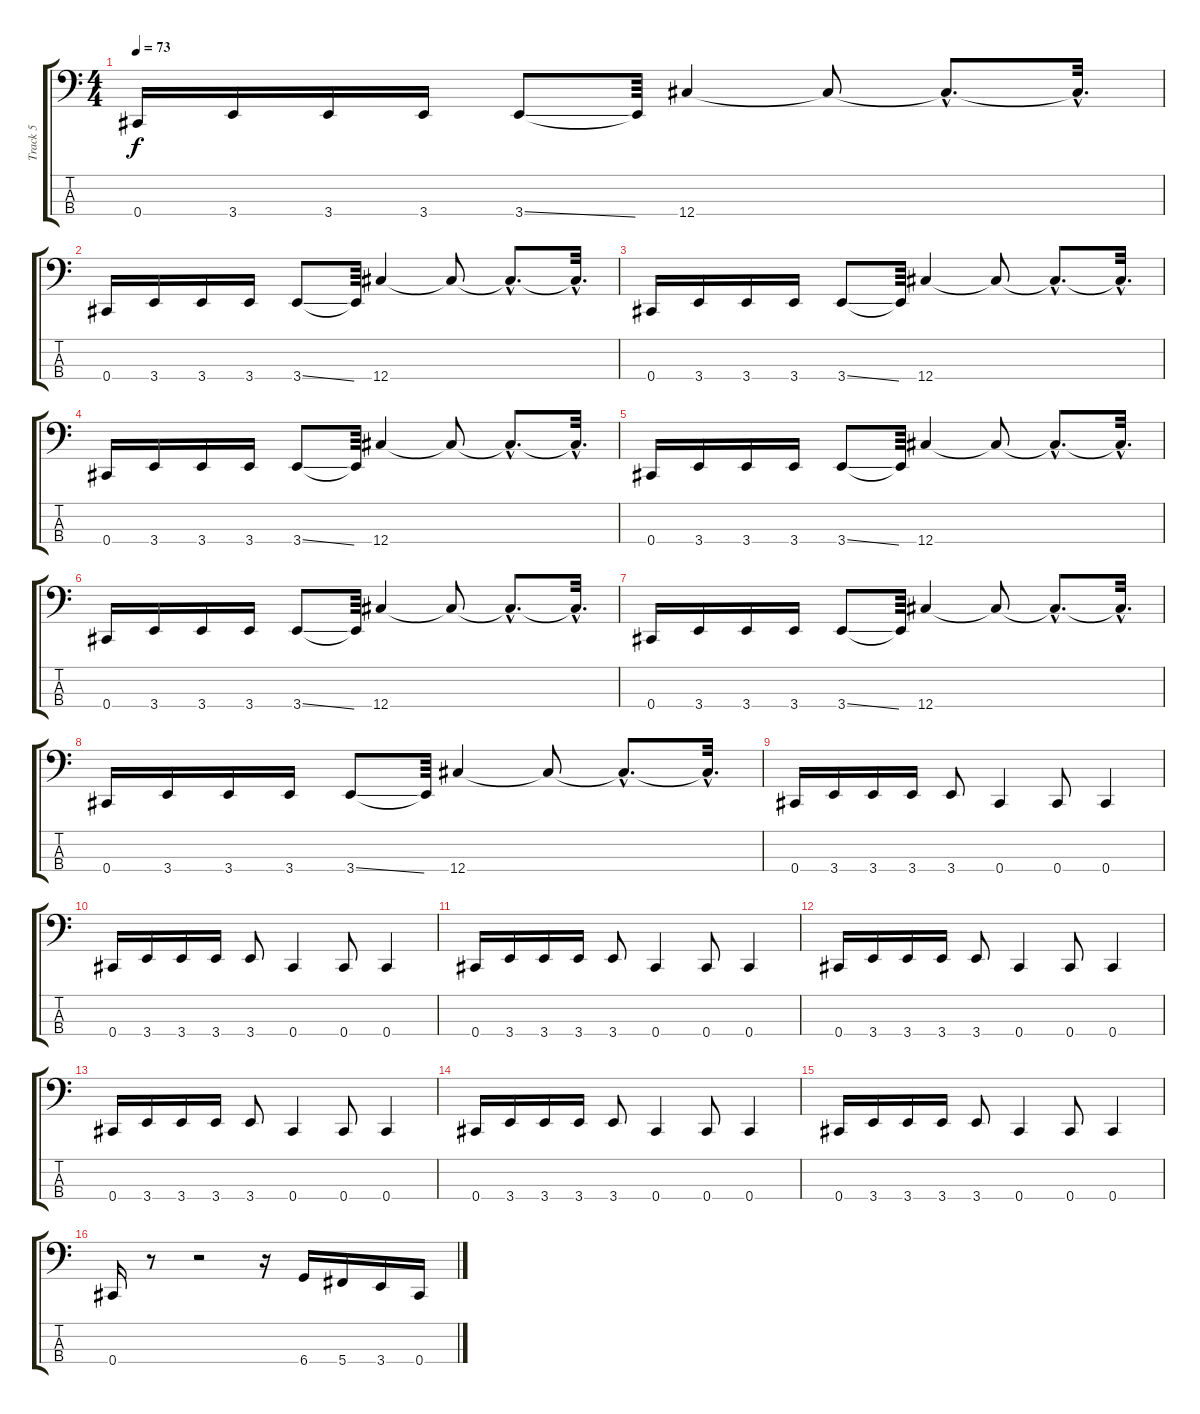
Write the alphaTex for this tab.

\track ("Track 5" "Track 5") {instrument electricbassfinger}
\staff {score tabs}
\tuning (Gb2 Db2 Ab1 Db1) {hide}
\ts (4 4)
\tempo 73
\clef f4
\ks c
0.4.16{dy f instrument electricbassfinger} 3.4.16 3.4.16 3.4.16 3.4{ss}.8 3.4{t}.64 12.4.4 12.4{t}.8 12.4{hac t}.8{d} 12.4{hac t}.32{d} |
0.4.16 3.4.16 3.4.16 3.4.16 3.4{ss}.8 3.4{t}.64 12.4.4 12.4{t}.8 12.4{hac t}.8{d} 12.4{hac t}.32{d} |
0.4.16 3.4.16 3.4.16 3.4.16 3.4{ss}.8 3.4{t}.64 12.4.4 12.4{t}.8 12.4{hac t}.8{d} 12.4{hac t}.32{d} |
0.4.16 3.4.16 3.4.16 3.4.16 3.4{ss}.8 3.4{t}.64 12.4.4 12.4{t}.8 12.4{hac t}.8{d} 12.4{hac t}.32{d} |
0.4.16 3.4.16 3.4.16 3.4.16 3.4{ss}.8 3.4{t}.64 12.4.4 12.4{t}.8 12.4{hac t}.8{d} 12.4{hac t}.32{d} |
0.4.16 3.4.16 3.4.16 3.4.16 3.4{ss}.8 3.4{t}.64 12.4.4 12.4{t}.8 12.4{hac t}.8{d} 12.4{hac t}.32{d} |
0.4.16 3.4.16 3.4.16 3.4.16 3.4{ss}.8 3.4{t}.64 12.4.4 12.4{t}.8 12.4{hac t}.8{d} 12.4{hac t}.32{d} |
0.4.16 3.4.16 3.4.16 3.4.16 3.4{ss}.8 3.4{t}.64 12.4.4 12.4{t}.8 12.4{hac t}.8{d} 12.4{hac t}.32{d} |
0.4.16 3.4.16 3.4.16 3.4.16 3.4.8 0.4.4 0.4.8 0.4.4 |
0.4.16 3.4.16 3.4.16 3.4.16 3.4.8 0.4.4 0.4.8 0.4.4 |
0.4.16 3.4.16 3.4.16 3.4.16 3.4.8 0.4.4 0.4.8 0.4.4 |
0.4.16 3.4.16 3.4.16 3.4.16 3.4.8 0.4.4 0.4.8 0.4.4 |
0.4.16 3.4.16 3.4.16 3.4.16 3.4.8 0.4.4 0.4.8 0.4.4 |
0.4.16 3.4.16 3.4.16 3.4.16 3.4.8 0.4.4 0.4.8 0.4.4 |
0.4.16 3.4.16 3.4.16 3.4.16 3.4.8 0.4.4 0.4.8 0.4.4 |
0.4.16 r.8 r.2 r.16 6.4.16 5.4.16 3.4.16 0.4.16
